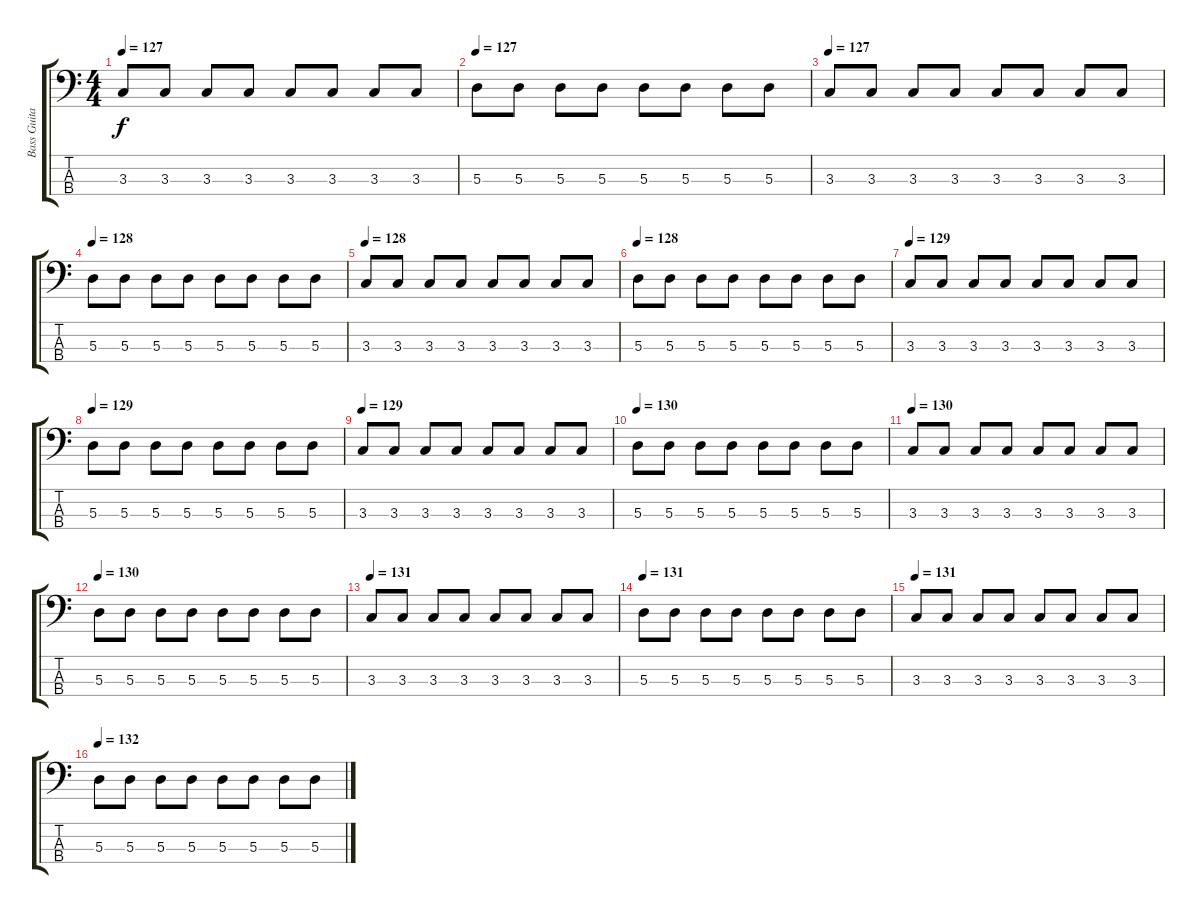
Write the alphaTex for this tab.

\track ("Bass Guitar" "Bass Guita") {instrument electricbasspick}
\staff {score tabs}
\tuning (G2 D2 A1 D1) {hide}
\ts (4 4)
\tempo 127
\clef f4
\ks c
3.3.8{dy f} 3.3.8 3.3.8 3.3.8 3.3.8 3.3.8 3.3.8 3.3.8 |
\tempo 127
5.3.8 5.3.8 5.3.8 5.3.8 5.3.8 5.3.8 5.3.8 5.3.8 |
\tempo 127
3.3.8 3.3.8 3.3.8 3.3.8 3.3.8 3.3.8 3.3.8 3.3.8 |
\tempo 128
5.3.8 5.3.8 5.3.8 5.3.8 5.3.8 5.3.8 5.3.8 5.3.8 |
\tempo 128
3.3.8 3.3.8 3.3.8 3.3.8 3.3.8 3.3.8 3.3.8 3.3.8 |
\tempo 128
5.3.8 5.3.8 5.3.8 5.3.8 5.3.8 5.3.8 5.3.8 5.3.8 |
\tempo 129
3.3.8 3.3.8 3.3.8 3.3.8 3.3.8 3.3.8 3.3.8 3.3.8 |
\tempo 129
5.3.8 5.3.8 5.3.8 5.3.8 5.3.8 5.3.8 5.3.8 5.3.8 |
\tempo 129
3.3.8 3.3.8 3.3.8 3.3.8 3.3.8 3.3.8 3.3.8 3.3.8 |
\tempo 130
5.3.8 5.3.8 5.3.8 5.3.8 5.3.8 5.3.8 5.3.8 5.3.8 |
\tempo 130
3.3.8 3.3.8 3.3.8 3.3.8 3.3.8 3.3.8 3.3.8 3.3.8 |
\tempo 130
5.3.8 5.3.8 5.3.8 5.3.8 5.3.8 5.3.8 5.3.8 5.3.8 |
\tempo 131
3.3.8 3.3.8 3.3.8 3.3.8 3.3.8 3.3.8 3.3.8 3.3.8 |
\tempo 131
5.3.8 5.3.8 5.3.8 5.3.8 5.3.8 5.3.8 5.3.8 5.3.8 |
\tempo 131
3.3.8 3.3.8 3.3.8 3.3.8 3.3.8 3.3.8 3.3.8 3.3.8 |
\tempo 132
5.3.8 5.3.8 5.3.8 5.3.8 5.3.8 5.3.8 5.3.8 5.3.8
